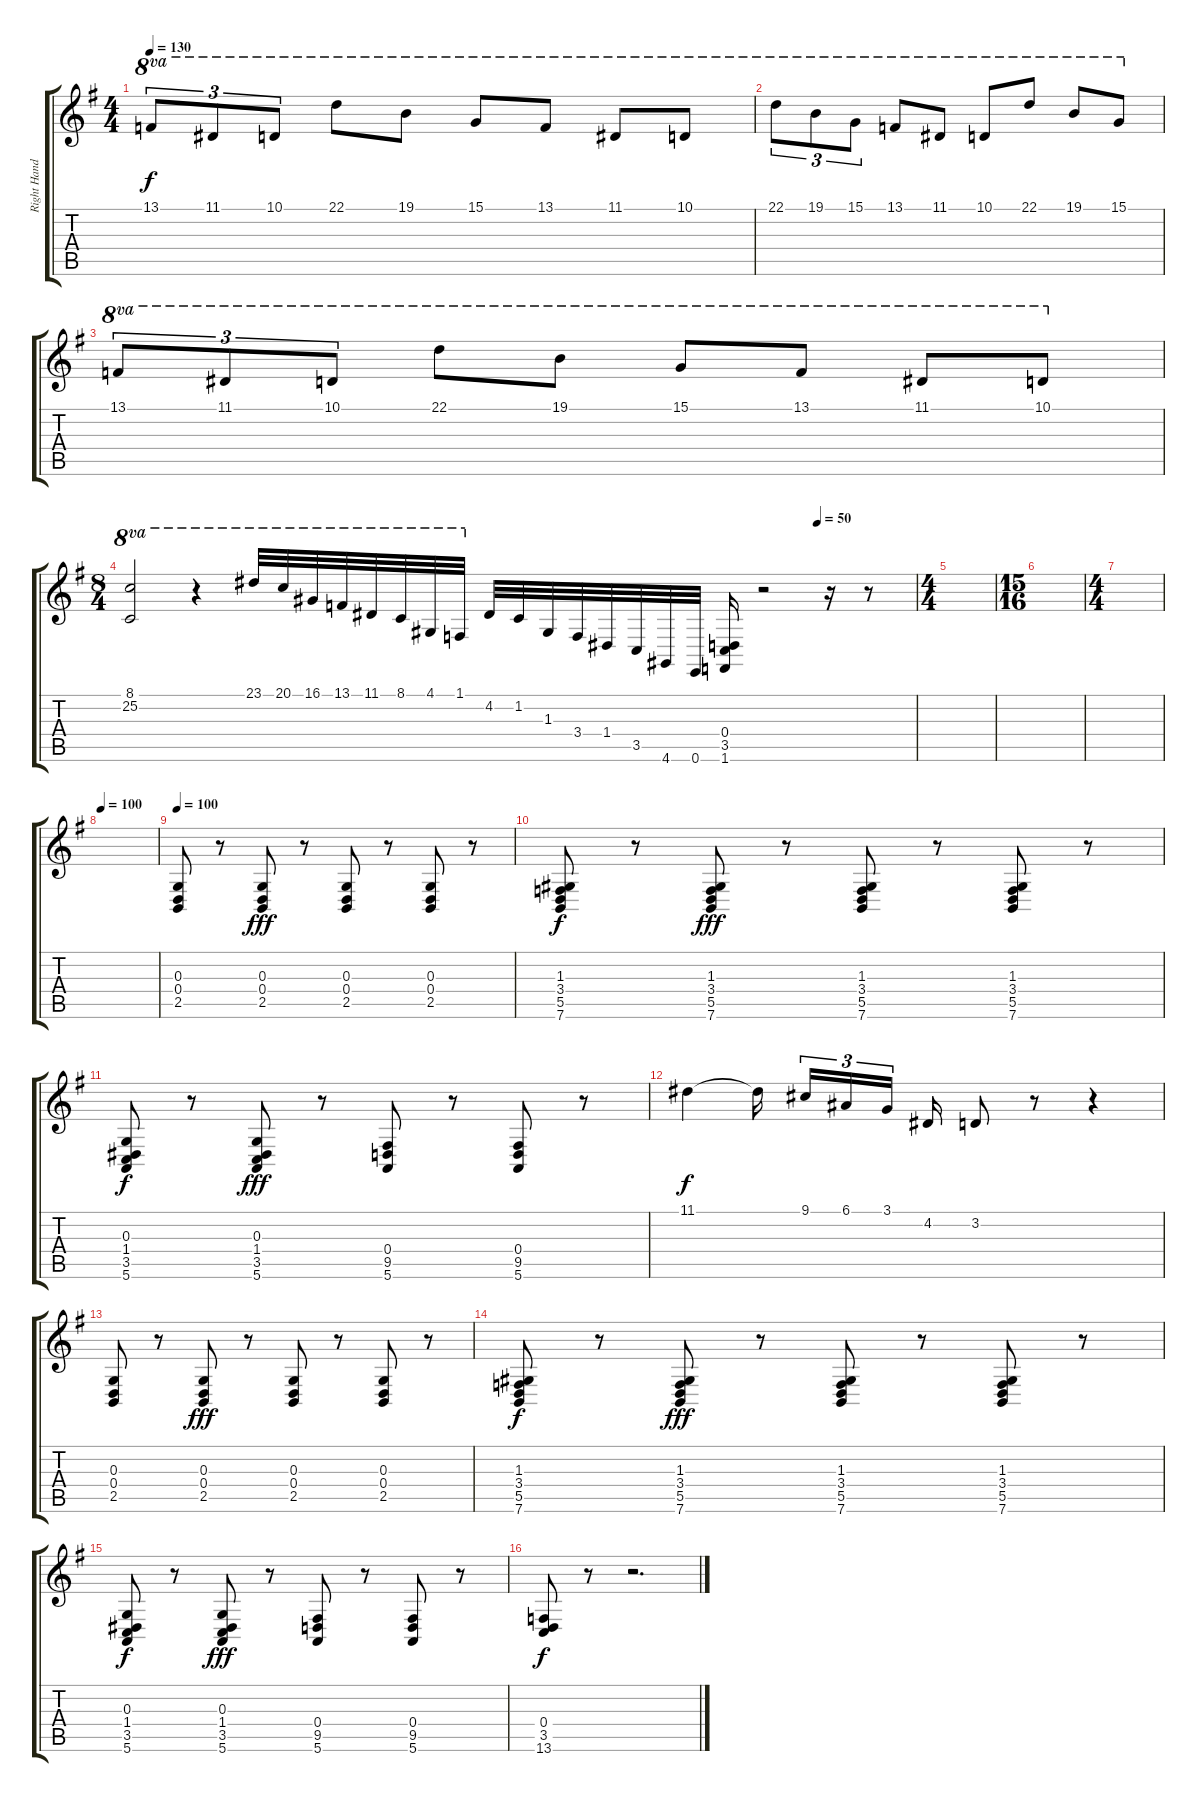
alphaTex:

\track ("Right Hand" "Right Hand") {instrument acousticgrandpiano}
\staff {score tabs}
\tuning (E4 B3 G3 D3 A2 E2) {hide}
\ts (4 4)
\tempo 130
\clef g2
\ks g
13.1.8{tu (3 2) ot 8va dy f} 11.1.8{tu (3 2) ot 8va} 10.1.8{tu (3 2) ot 8va} 22.1.8{ot 8va} 19.1.8{ot 8va} 15.1.8{ot 8va} 13.1.8{ot 8va} 11.1.8{ot 8va} 10.1.8{ot 8va} |
22.1.8{tu (3 2) ot 8va} 19.1.8{tu (3 2) ot 8va} 15.1.8{tu (3 2) ot 8va} 13.1.8{ot 8va} 11.1.8{ot 8va} 10.1.8{ot 8va} 22.1.8{ot 8va} 19.1.8{ot 8va} 15.1.8{ot 8va} |
13.1.8{tu (3 2) ot 8va} 11.1.8{tu (3 2) ot 8va} 10.1.8{tu (3 2) ot 8va} 22.1.8{ot 8va} 19.1.8{ot 8va} 15.1.8{ot 8va} 13.1.8{ot 8va} 11.1.8{ot 8va} 10.1.8{ot 8va} |
\ts (8 4)
\tempo (50 0.875)
(8.1 25.2).2{ot 8va} r.4{ot 8va} 23.1.32{ot 8va} 20.1.32{ot 8va} 16.1.32{ot 8va} 13.1.32{ot 8va} 11.1.32{ot 8va} 8.1.32{ot 8va} 4.1.32{ot 8va} 1.1.32{ot 8va} 4.2.32 1.2.32 1.3.32 3.4.32 1.4.32 3.5.32 4.6.32 0.6.32 (0.4 3.5 1.6).16 r.2 r.16 r.8 |
\ts (4 4)
|
\ts (15 16)
|
\ts (4 4)
|
\tempo 100
|
\tempo 100
(0.3 0.4 2.5).8 r.8 (0.3 0.4 2.5).8{dy fff} r.8 (0.3 0.4 2.5).8 r.8 (0.3 0.4 2.5).8 r.8 |
(1.3 3.4 5.5 7.6).8{dy f} r.8 (1.3 3.4 5.5 7.6).8{dy fff} r.8 (1.3 3.4 5.5 7.6).8 r.8 (1.3 3.4 5.5 7.6).8 r.8 |
(0.3 1.4 3.5 5.6).8{dy f} r.8 (0.3 1.4 3.5 5.6).8{dy fff} r.8 (0.4 9.5 5.6).8 r.8 (0.4 9.5 5.6).8 r.8 |
11.1.4{dy f} 11.1{t}.16{beam splitsecondary} 9.1.16{tu (3 2)} 6.1.16{tu (3 2)} 3.1.16{tu (3 2) beam splitsecondary} 4.2.16 3.2.8 r.8 r.4 |
(0.3 0.4 2.5).8 r.8 (0.3 0.4 2.5).8{dy fff} r.8 (0.3 0.4 2.5).8 r.8 (0.3 0.4 2.5).8 r.8 |
(1.3 3.4 5.5 7.6).8{dy f} r.8 (1.3 3.4 5.5 7.6).8{dy fff} r.8 (1.3 3.4 5.5 7.6).8 r.8 (1.3 3.4 5.5 7.6).8 r.8 |
(0.3 1.4 3.5 5.6).8{dy f} r.8 (0.3 1.4 3.5 5.6).8{dy fff} r.8 (0.4 9.5 5.6).8 r.8 (0.4 9.5 5.6).8 r.8 |
(0.4 3.5 13.6).8{dy f} r.8 r.2{d}
